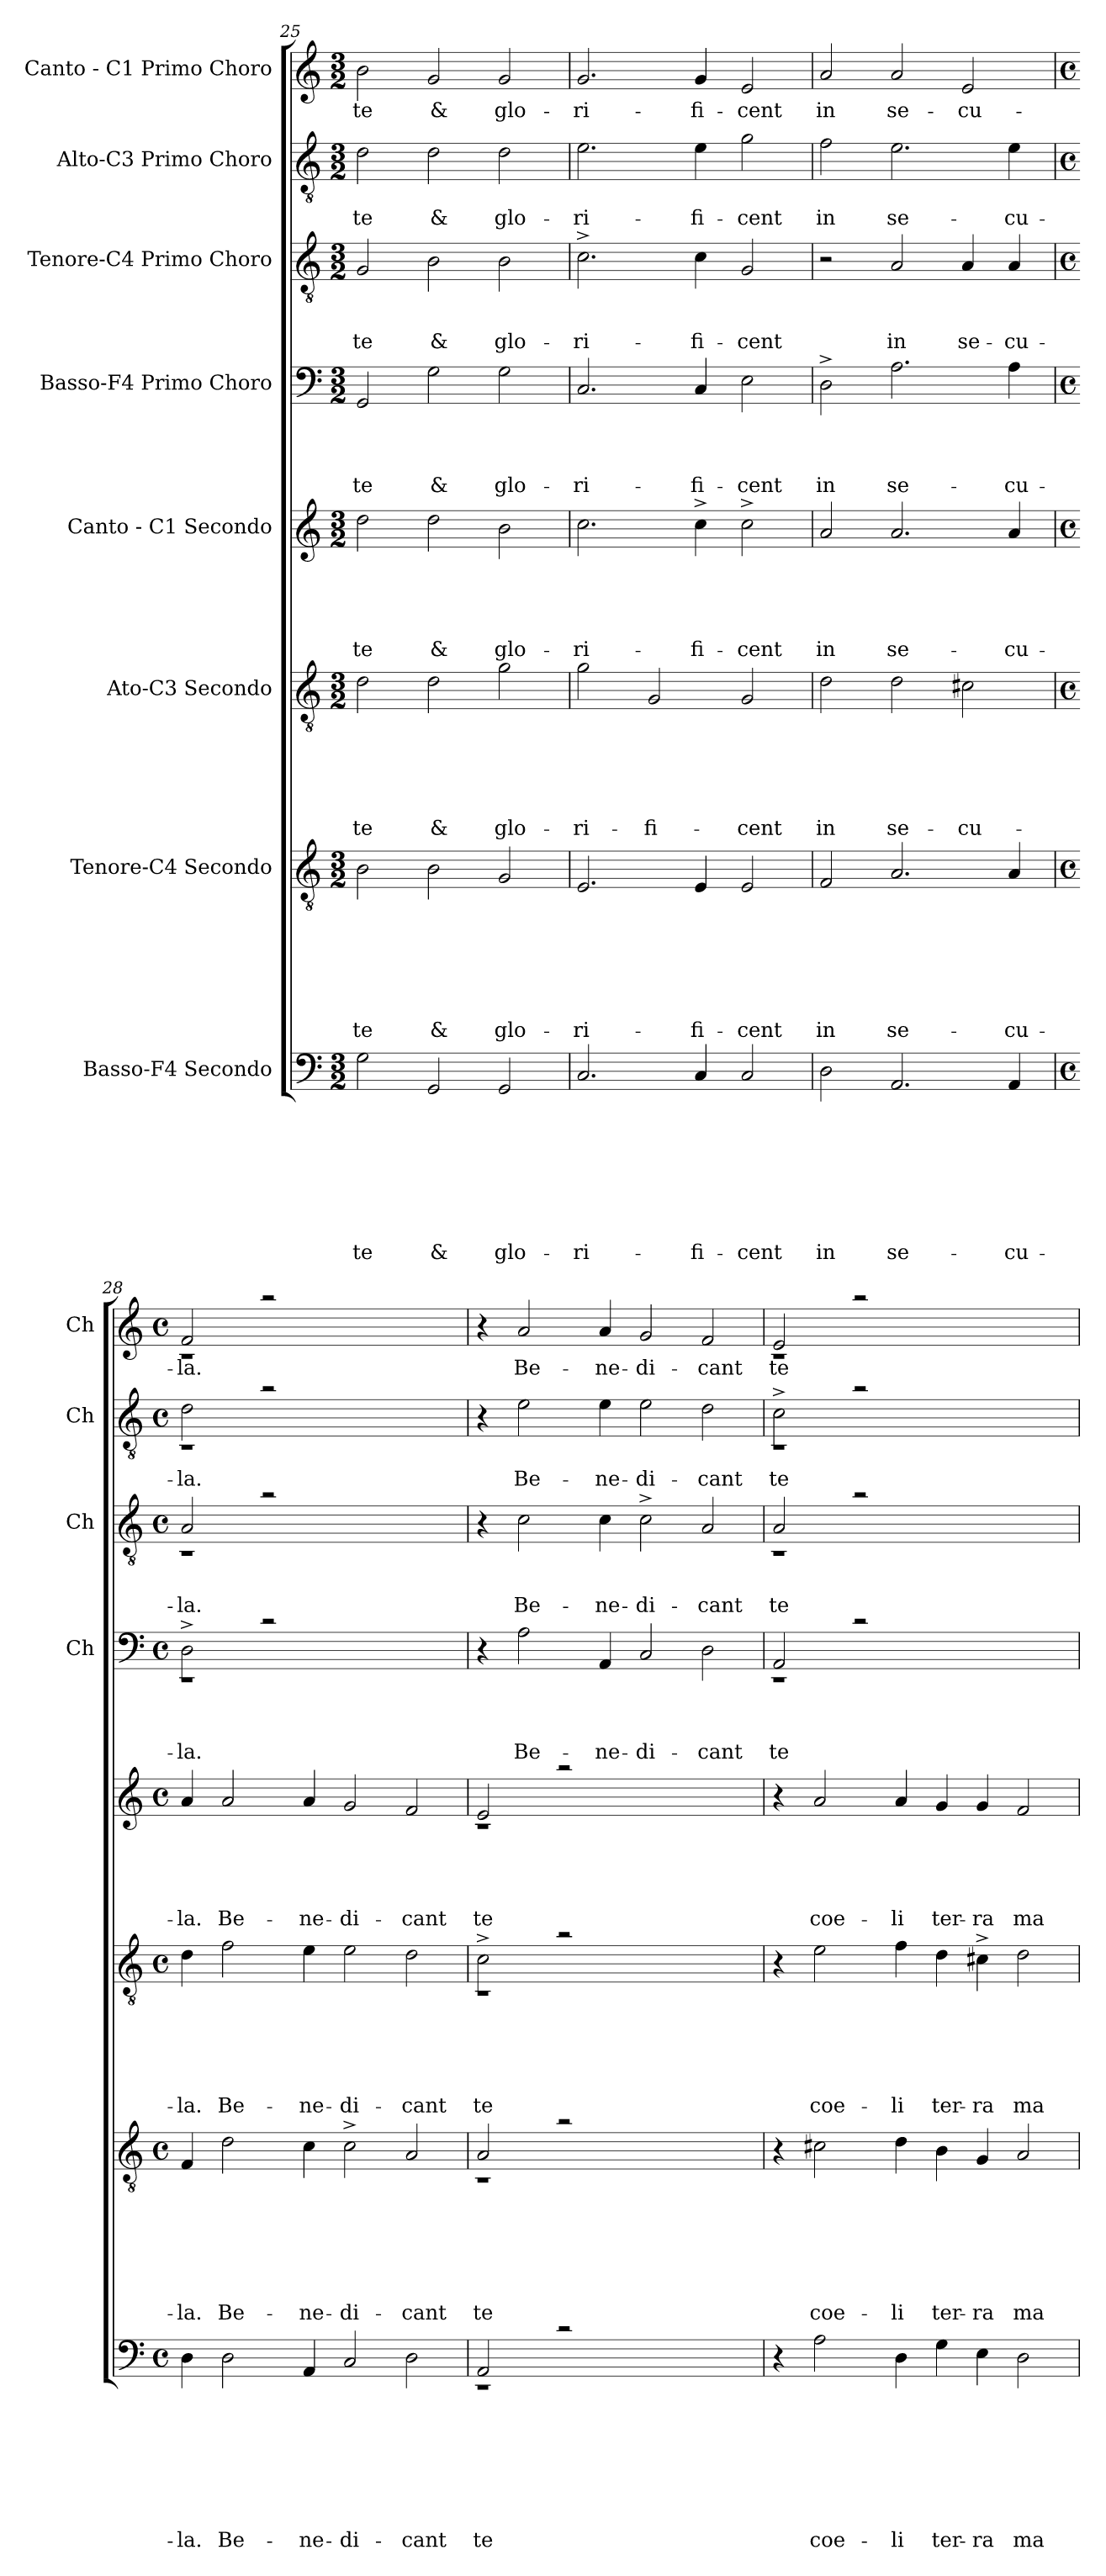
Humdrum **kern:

**kern	**text	**text	**text	**text	**text	**text	**text	**text	**kern	**text	**text	**text	**text	**text	**text	**text	**kern	**text	**text	**text	**text	**text	**text	**kern	**text	**text	**text	**text	**text	**kern	**text	**text	**text	**text	**kern	**text	**text	**text	**kern	**text	**text	**kern	**text
*part8	*part8	*part8	*part8	*part8	*part8	*part8	*part8	*part8	*part7	*part7	*part7	*part7	*part7	*part7	*part7	*part7	*part6	*part6	*part6	*part6	*part6	*part6	*part6	*part5	*part5	*part5	*part5	*part5	*part5	*part4	*part4	*part4	*part4	*part4	*part3	*part3	*part3	*part3	*part2	*part2	*part2	*part1	*part1
*staff8	*staff8	*staff8	*staff8	*staff8	*staff8	*staff8	*staff8	*staff8	*staff7	*staff7	*staff7	*staff7	*staff7	*staff7	*staff7	*staff7	*staff6	*staff6	*staff6	*staff6	*staff6	*staff6	*staff6	*staff5	*staff5	*staff5	*staff5	*staff5	*staff5	*staff4	*staff4	*staff4	*staff4	*staff4	*staff3	*staff3	*staff3	*staff3	*staff2	*staff2	*staff2	*staff1	*staff1
*I"Basso-F4 Secondo	*	*	*	*	*	*	*	*	*I"Tenore-C4 Secondo	*	*	*	*	*	*	*	*I"Ato-C3 Secondo	*	*	*	*	*	*	*I"Canto - C1 Secondo	*	*	*	*	*	*I"Basso-F4 Primo Choro	*	*	*	*	*I"Tenore-C4 Primo Choro	*	*	*	*I"Alto-C3 Primo Choro	*	*	*I"Canto - C1 Primo Choro	*
*	*	*	*	*	*	*	*	*	*	*	*	*	*	*	*	*	*	*	*	*	*	*	*	*	*	*	*	*	*	*I'Ch	*	*	*	*	*I'Ch	*	*	*	*I'Ch	*	*	*I'Ch	*
!!LO:PB:g=z
*clefF4	*	*	*	*	*	*	*	*	*clefGv2	*	*	*	*	*	*	*	*clefGv2	*	*	*	*	*	*	*clefG2	*	*	*	*	*	*clefF4	*	*	*	*	*clefGv2	*	*	*	*clefGv2	*	*	*clefG2	*
*k[]	*	*	*	*	*	*	*	*	*k[]	*	*	*	*	*	*	*	*k[]	*	*	*	*	*	*	*k[]	*	*	*	*	*	*k[]	*	*	*	*	*k[]	*	*	*	*k[]	*	*	*k[]	*
*C:	*	*	*	*	*	*	*	*	*C:	*	*	*	*	*	*	*	*C:	*	*	*	*	*	*	*C:	*	*	*	*	*	*C:	*	*	*	*	*C:	*	*	*	*C:	*	*	*C:	*
*M3/2	*	*	*	*	*	*	*	*	*M3/2	*	*	*	*	*	*	*	*M3/2	*	*	*	*	*	*	*M3/2	*	*	*	*	*	*M3/2	*	*	*	*	*M3/2	*	*	*	*M3/2	*	*	*M3/2	*
=25	=25	=25	=25	=25	=25	=25	=25	=25	=25	=25	=25	=25	=25	=25	=25	=25	=25	=25	=25	=25	=25	=25	=25	=25	=25	=25	=25	=25	=25	=25	=25	=25	=25	=25	=25	=25	=25	=25	=25	=25	=25	=25	=25
!	!	!	!	!	!	!	!	!LO:LY:b	!	!	!	!	!	!	!	!LO:LY:b	!	!	!	!	!	!	!LO:LY:b	!	!	!	!	!	!LO:LY:b	!	!	!	!	!LO:LY:b	!	!	!	!LO:LY:b	!	!	!LO:LY:b	!	!LO:LY:b
2G\	.	.	.	.	.	.	.	te	2B\	.	.	.	.	.	.	te	2d\	.	.	.	.	.	te	2dd\	.	.	.	.	te	2GG/	.	.	.	te	2G/	.	.	te	2d\	.	te	2b\	te
!	!	!	!	!	!	!	!	!LO:LY:b	!	!	!	!	!	!	!	!LO:LY:b	!	!	!	!	!	!	!LO:LY:b	!	!	!	!	!	!LO:LY:b	!	!	!	!	!LO:LY:b	!	!	!	!LO:LY:b	!	!	!LO:LY:b	!	!LO:LY:b
2GG/	.	.	.	.	.	.	.	&	2B\	.	.	.	.	.	.	&	2d\	.	.	.	.	.	&	2dd\	.	.	.	.	&	2G\	.	.	.	&	2B\	.	.	&	2d\	.	&	2g/	&
!	!	!	!	!	!	!	!	!LO:LY:b	!	!	!	!	!	!	!	!LO:LY:b	!	!	!	!	!	!	!LO:LY:b	!	!	!	!	!	!LO:LY:b	!	!	!	!	!LO:LY:b	!	!	!	!LO:LY:b	!	!	!LO:LY:b	!	!LO:LY:b
2GG/	.	.	.	.	.	.	.	glo-	2G/	.	.	.	.	.	.	glo-	2g\	.	.	.	.	.	glo-	2b\	.	.	.	.	glo-	2G\	.	.	.	glo-	2B\	.	.	glo-	2d\	.	glo-	2g/	glo-
=26	=26	=26	=26	=26	=26	=26	=26	=26	=26	=26	=26	=26	=26	=26	=26	=26	=26	=26	=26	=26	=26	=26	=26	=26	=26	=26	=26	=26	=26	=26	=26	=26	=26	=26	=26	=26	=26	=26	=26	=26	=26	=26	=26
!	!	!	!	!	!	!	!	!LO:LY:b	!	!	!	!	!	!	!	!LO:LY:b	!	!	!	!	!	!	!LO:LY:b	!	!	!	!	!	!LO:LY:b	!	!	!	!	!LO:LY:b	!	!	!	!LO:LY:b	!	!	!LO:LY:b	!	!LO:LY:b
2.C/	.	.	.	.	.	.	.	-ri-	2.E/	.	.	.	.	.	.	-ri-	2g\	.	.	.	.	.	-ri-	2.cc\	.	.	.	.	-ri-	2.C/	.	.	.	-ri-	2.c^>\	.	.	-ri-	2.e\	.	-ri-	2.g/	-ri-
!	!	!	!	!	!	!	!	!	!	!	!	!	!	!	!	!	!	!	!	!	!	!	!LO:LY:b	!	!	!	!	!	!	!	!	!	!	!	!	!	!	!	!	!	!	!	!
.	.	.	.	.	.	.	.	.	.	.	.	.	.	.	.	.	2G/	.	.	.	.	.	-fi-	.	.	.	.	.	.	.	.	.	.	.	.	.	.	.	.	.	.	.	.
!	!	!	!	!	!	!	!	!LO:LY:b	!	!	!	!	!	!	!	!LO:LY:b	!	!	!	!	!	!	!	!	!	!	!	!	!LO:LY:b	!	!	!	!	!LO:LY:b	!	!	!	!LO:LY:b	!	!	!LO:LY:b	!	!LO:LY:b
4C/	.	.	.	.	.	.	.	-fi-	4E/	.	.	.	.	.	.	-fi-	.	.	.	.	.	.	.	4cc^>\	.	.	.	.	-fi-	4C/	.	.	.	-fi-	4c\	.	.	-fi-	4e\	.	-fi-	4g/	-fi-
!	!	!	!	!	!	!	!	!LO:LY:b	!	!	!	!	!	!	!	!LO:LY:b	!	!	!	!	!	!	!LO:LY:b	!	!	!	!	!	!LO:LY:b	!	!	!	!	!LO:LY:b	!	!	!	!LO:LY:b	!	!	!LO:LY:b	!	!LO:LY:b
2C/	.	.	.	.	.	.	.	-cent	2E/	.	.	.	.	.	.	-cent	2G/	.	.	.	.	.	-cent	2cc^>\	.	.	.	.	-cent	2E\	.	.	.	-cent	2G/	.	.	-cent	2g\	.	-cent	2e/	-cent
=27	=27	=27	=27	=27	=27	=27	=27	=27	=27	=27	=27	=27	=27	=27	=27	=27	=27	=27	=27	=27	=27	=27	=27	=27	=27	=27	=27	=27	=27	=27	=27	=27	=27	=27	=27	=27	=27	=27	=27	=27	=27	=27	=27
!	!	!	!	!	!	!	!	!LO:LY:b	!	!	!	!	!	!	!	!LO:LY:b	!	!	!	!	!	!	!LO:LY:b	!	!	!	!	!	!LO:LY:b	!	!	!	!	!LO:LY:b	!	!	!	!	!	!	!LO:LY:b	!	!LO:LY:b
2D\	.	.	.	.	.	.	.	in	2F/	.	.	.	.	.	.	in	2d\	.	.	.	.	.	in	2a/	.	.	.	.	in	2D^>\	.	.	.	in	2r	.	.	.	2f\	.	in	2a/	in
!	!	!	!	!	!	!	!	!LO:LY:b	!	!	!	!	!	!	!	!LO:LY:b	!	!	!	!	!	!	!LO:LY:b	!	!	!	!	!	!LO:LY:b	!	!	!	!	!LO:LY:b	!	!	!	!LO:LY:b	!	!	!LO:LY:b	!	!LO:LY:b
2.AA/	.	.	.	.	.	.	.	se-	2.A/	.	.	.	.	.	.	se-	2d\	.	.	.	.	.	se-	2.a/	.	.	.	.	se-	2.A\	.	.	.	se-	2A/	.	.	in	2.e\	.	se-	2a/	se-
!	!	!	!	!	!	!	!	!	!	!	!	!	!	!	!	!	!	!	!	!	!	!	!LO:LY:b	!	!	!	!	!	!	!	!	!	!	!	!	!	!	!LO:LY:b	!	!	!	!	!LO:LY:b
.	.	.	.	.	.	.	.	.	.	.	.	.	.	.	.	.	2c#X\	.	.	.	.	.	-cu-	.	.	.	.	.	.	.	.	.	.	.	4A/	.	.	se-	.	.	.	2e/	-cu-
!	!	!	!	!	!	!	!	!LO:LY:b	!	!	!	!	!	!	!	!LO:LY:b	!	!	!	!	!	!	!	!	!	!	!	!	!LO:LY:b	!	!	!	!	!LO:LY:b	!	!	!	!LO:LY:b:rj	!	!	!LO:LY:b	!	!
4AA/	.	.	.	.	.	.	.	-cu-	4A/	.	.	.	.	.	.	-cu-	.	.	.	.	.	.	.	4a/	.	.	.	.	-cu-	4A\	.	.	.	-cu-	4A/	.	.	-cu-	4e\	.	-cu-	.	.
=28	=28	=28	=28	=28	=28	=28	=28	=28	=28	=28	=28	=28	=28	=28	=28	=28	=28	=28	=28	=28	=28	=28	=28	=28	=28	=28	=28	=28	=28	=28	=28	=28	=28	=28	=28	=28	=28	=28	=28	=28	=28	=28	=28
*M4/4	*	*	*	*	*	*	*	*	*M4/4	*	*	*	*	*	*	*	*M4/4	*	*	*	*	*	*	*M4/4	*	*	*	*	*	*M4/4	*	*	*	*	*M4/4	*	*	*	*M4/4	*	*	*M4/4	*
*met(c)	*	*	*	*	*	*	*	*	*met(c)	*	*	*	*	*	*	*	*met(c)	*	*	*	*	*	*	*met(c)	*	*	*	*	*	*met(c)	*	*	*	*	*met(c)	*	*	*	*met(c)	*	*	*met(c)	*
*	*	*	*	*	*	*	*	*	*	*	*	*	*	*	*	*	*	*	*	*	*	*	*	*	*	*	*	*	*	*^	*	*	*	*	*^	*	*	*	*^	*	*	*^	*
!	!	!	!	!	!	!	!	!LO:LY:b	!	!	!	!	!	!	!	!LO:LY:b	!	!	!	!	!	!	!LO:LY:b	!	!	!	!	!	!LO:LY:b	!	!LO:N:vis=1	!	!	!	!LO:LY:b	!	!LO:N:vis=1	!	!	!LO:LY:b	!	!LO:N:vis=1	!	!LO:LY:b	!	!LO:N:vis=1	!LO:LY:b
4D\	.	.	.	.	.	.	.	-la.	4F/	.	.	.	.	.	.	-la.	4d\	.	.	.	.	.	-la.	4a/	.	.	.	.	-la.	2D^<\	0rEE	.	.	.	-la.	2A/	0rC	.	.	-la.	2d\	0rC	.	-la.	2f/	0rc	-la.
!	!	!	!	!	!	!	!	!LO:LY:b	!	!	!	!	!	!	!	!LO:LY:b	!	!	!	!	!	!	!LO:LY:b	!	!	!	!	!	!LO:LY:b	!	!	!	!	!	!	!	!	!	!	!	!	!	!	!	!	!	!
2D\	.	.	.	.	.	.	.	Be-	2d\	.	.	.	.	.	.	Be-	2f\	.	.	.	.	.	Be-	2a/	.	.	.	.	Be-	.	.	.	.	.	.	.	.	.	.	.	.	.	.	.	.	.	.
.	.	.	.	.	.	.	.	.	.	.	.	.	.	.	.	.	.	.	.	.	.	.	.	.	.	.	.	.	.	2rc	.	.	.	.	.	2ra	.	.	.	.	2ra	.	.	.	2raa	.	.
!	!	!	!	!	!	!	!	!LO:LY:b	!	!	!	!	!	!	!	!LO:LY:b	!	!	!	!	!	!	!LO:LY:b	!	!	!	!	!	!LO:LY:b	!	!	!	!	!	!	!	!	!	!	!	!	!	!	!	!	!	!
4AA/	.	.	.	.	.	.	.	-ne-	4c\	.	.	.	.	.	.	-ne-	4e\	.	.	.	.	.	-ne-	4a/	.	.	.	.	-ne-	.	.	.	.	.	.	.	.	.	.	.	.	.	.	.	.	.	.
!	!	!	!	!	!	!	!	!LO:LY:b	!	!	!	!	!	!	!	!LO:LY:b	!	!	!	!	!	!	!LO:LY:b	!	!	!	!	!	!LO:LY:b	!	!	!	!	!	!	!	!	!	!	!	!	!	!	!	!	!	!
2C/	.	.	.	.	.	.	.	-di-	2c^>\	.	.	.	.	.	.	-di-	2e\	.	.	.	.	.	-di-	2g/	.	.	.	.	-di-	1ryy	.	.	.	.	.	1ryy	.	.	.	.	1ryy	.	.	.	1ryy	.	.
!	!	!	!	!	!	!	!	!LO:LY:b	!	!	!	!	!	!	!	!LO:LY:b	!	!	!	!	!	!	!LO:LY:b	!	!	!	!	!	!LO:LY:b	!	!	!	!	!	!	!	!	!	!	!	!	!	!	!	!	!	!
2D\	.	.	.	.	.	.	.	-cant	2A/	.	.	.	.	.	.	-cant	2d\	.	.	.	.	.	-cant	2f/	.	.	.	.	-cant	.	.	.	.	.	.	.	.	.	.	.	.	.	.	.	.	.	.
*	*	*	*	*	*	*	*	*	*	*	*	*	*	*	*	*	*	*	*	*	*	*	*	*	*	*	*	*	*	*v	*v	*	*	*	*	*	*	*	*	*	*v	*v	*	*	*v	*v	*
*	*	*	*	*	*	*	*	*	*	*	*	*	*	*	*	*	*	*	*	*	*	*	*	*	*	*	*	*	*	*	*	*	*	*	*v	*v	*	*	*	*	*	*	*	*
=29	=29	=29	=29	=29	=29	=29	=29	=29	=29	=29	=29	=29	=29	=29	=29	=29	=29	=29	=29	=29	=29	=29	=29	=29	=29	=29	=29	=29	=29	=29	=29	=29	=29	=29	=29	=29	=29	=29	=29	=29	=29	=29	=29
*^	*	*	*	*	*	*	*	*	*^	*	*	*	*	*	*	*	*^	*	*	*	*	*	*	*^	*	*	*	*	*	*	*	*	*	*	*	*	*	*	*	*	*	*	*
!	!LO:N:vis=1	!	!	!	!	!	!	!	!LO:LY:b	!	!LO:N:vis=1	!	!	!	!	!	!	!LO:LY:b	!	!LO:N:vis=1	!	!	!	!	!	!LO:LY:b	!	!LO:N:vis=1	!	!	!	!	!LO:LY:b	!	!	!	!	!	!	!	!	!	!	!	!	!	!
2AA/	0rEE	.	.	.	.	.	.	.	te	2A/	0rC	.	.	.	.	.	.	te	2c^<\	0rC	.	.	.	.	.	te	2e/	0rc	.	.	.	.	te	4r	.	.	.	.	4r	.	.	.	4r	.	.	4r	.
!	!	!	!	!	!	!	!	!	!	!	!	!	!	!	!	!	!	!	!	!	!	!	!	!	!	!	!	!	!	!	!	!	!	!	!	!	!	!LO:LY:b	!	!	!	!LO:LY:b	!	!	!LO:LY:b	!	!LO:LY:b
.	.	.	.	.	.	.	.	.	.	.	.	.	.	.	.	.	.	.	.	.	.	.	.	.	.	.	.	.	.	.	.	.	.	2A\	.	.	.	Be-	2c\	.	.	Be-	2e\	.	Be-	2a/	Be-
2rc	.	.	.	.	.	.	.	.	.	2ra	.	.	.	.	.	.	.	.	2ra	.	.	.	.	.	.	.	2raa	.	.	.	.	.	.	.	.	.	.	.	.	.	.	.	.	.	.	.	.
!	!	!	!	!	!	!	!	!	!	!	!	!	!	!	!	!	!	!	!	!	!	!	!	!	!	!	!	!	!	!	!	!	!	!	!	!	!	!LO:LY:b	!	!	!	!LO:LY:b	!	!	!LO:LY:b	!	!LO:LY:b
.	.	.	.	.	.	.	.	.	.	.	.	.	.	.	.	.	.	.	.	.	.	.	.	.	.	.	.	.	.	.	.	.	.	4AA/	.	.	.	-ne-	4c\	.	.	-ne-	4e\	.	-ne-	4a/	-ne-
!	!	!	!	!	!	!	!	!	!	!	!	!	!	!	!	!	!	!	!	!	!	!	!	!	!	!	!	!	!	!	!	!	!	!	!	!	!	!LO:LY:b:rj	!	!	!	!LO:LY:b:rj	!	!	!LO:LY:b:rj	!	!LO:LY:b:rj
1ryy	.	.	.	.	.	.	.	.	.	1ryy	.	.	.	.	.	.	.	.	1ryy	.	.	.	.	.	.	.	1ryy	.	.	.	.	.	.	2C/	.	.	.	-di-	2c^>\	.	.	-di-	2e\	.	-di-	2g/	-di-
!	!	!	!	!	!	!	!	!	!	!	!	!	!	!	!	!	!	!	!	!	!	!	!	!	!	!	!	!	!	!	!	!	!	!	!	!	!	!LO:LY:b	!	!	!	!LO:LY:b	!	!	!LO:LY:b	!	!LO:LY:b
.	.	.	.	.	.	.	.	.	.	.	.	.	.	.	.	.	.	.	.	.	.	.	.	.	.	.	.	.	.	.	.	.	.	2D\	.	.	.	-cant	2A/	.	.	-cant	2d\	.	-cant	2f/	-cant
*v	*v	*	*	*	*	*	*	*	*	*	*	*	*	*	*	*	*	*	*v	*v	*	*	*	*	*	*	*v	*v	*	*	*	*	*	*	*	*	*	*	*	*	*	*	*	*	*	*	*
*	*	*	*	*	*	*	*	*	*v	*v	*	*	*	*	*	*	*	*	*	*	*	*	*	*	*	*	*	*	*	*	*	*	*	*	*	*	*	*	*	*	*	*	*	*
=30	=30	=30	=30	=30	=30	=30	=30	=30	=30	=30	=30	=30	=30	=30	=30	=30	=30	=30	=30	=30	=30	=30	=30	=30	=30	=30	=30	=30	=30	=30	=30	=30	=30	=30	=30	=30	=30	=30	=30	=30	=30	=30	=30
*	*	*	*	*	*	*	*	*	*	*	*	*	*	*	*	*	*	*	*	*	*	*	*	*	*	*	*	*	*	*^	*	*	*	*	*^	*	*	*	*^	*	*	*^	*
!	!	!	!	!	!	!	!	!	!	!	!	!	!	!	!	!	!	!	!	!	!	!	!	!	!	!	!	!	!	!	!LO:N:vis=1	!	!	!	!LO:LY:b	!	!LO:N:vis=1	!	!	!LO:LY:b	!	!LO:N:vis=1	!	!LO:LY:b	!	!LO:N:vis=1	!LO:LY:b
4r	.	.	.	.	.	.	.	.	4r	.	.	.	.	.	.	.	4r	.	.	.	.	.	.	4r	.	.	.	.	.	2AA/	0rEE	.	.	.	te	2A/	0rC	.	.	te	2c^<\	0rC	.	te	2e/	0rc	te
!	!	!	!	!	!	!	!	!LO:LY:b	!	!	!	!	!	!	!	!LO:LY:b	!	!	!	!	!	!	!LO:LY:b	!	!	!	!	!	!LO:LY:b	!	!	!	!	!	!	!	!	!	!	!	!	!	!	!	!	!	!
2A\	.	.	.	.	.	.	.	coe-	2c#X\	.	.	.	.	.	.	coe-	2e\	.	.	.	.	.	coe-	2a/	.	.	.	.	coe-	.	.	.	.	.	.	.	.	.	.	.	.	.	.	.	.	.	.
.	.	.	.	.	.	.	.	.	.	.	.	.	.	.	.	.	.	.	.	.	.	.	.	.	.	.	.	.	.	2rc	.	.	.	.	.	2ra	.	.	.	.	2ra	.	.	.	2raa	.	.
!	!	!	!	!	!	!	!	!LO:LY:b	!	!	!	!	!	!	!	!LO:LY:b	!	!	!	!	!	!	!LO:LY:b	!	!	!	!	!	!LO:LY:b	!	!	!	!	!	!	!	!	!	!	!	!	!	!	!	!	!	!
4D\	.	.	.	.	.	.	.	-li	4d\	.	.	.	.	.	.	-li	4f\	.	.	.	.	.	-li	4a/	.	.	.	.	-li	.	.	.	.	.	.	.	.	.	.	.	.	.	.	.	.	.	.
!	!	!	!	!	!	!	!	!LO:LY:b	!	!	!	!	!	!	!	!LO:LY:b	!	!	!	!	!	!	!LO:LY:b	!	!	!	!	!	!LO:LY:b	!	!	!	!	!	!	!	!	!	!	!	!	!	!	!	!	!	!
4G\	.	.	.	.	.	.	.	ter-	4B\	.	.	.	.	.	.	ter-	4d\	.	.	.	.	.	ter-	4g/	.	.	.	.	ter-	1ryy	.	.	.	.	.	1ryy	.	.	.	.	1ryy	.	.	.	1ryy	.	.
!	!	!	!	!	!	!	!	!LO:LY:b	!	!	!	!	!	!	!	!LO:LY:b	!	!	!	!	!	!	!LO:LY:b	!	!	!	!	!	!LO:LY:b	!	!	!	!	!	!	!	!	!	!	!	!	!	!	!	!	!	!
4E\	.	.	.	.	.	.	.	-ra	4G/	.	.	.	.	.	.	-ra	4c#X^>\	.	.	.	.	.	-ra	4g/	.	.	.	.	-ra	.	.	.	.	.	.	.	.	.	.	.	.	.	.	.	.	.	.
!	!	!	!	!	!	!	!	!LO:LY:b	!	!	!	!	!	!	!	!LO:LY:b	!	!	!	!	!	!	!LO:LY:b	!	!	!	!	!	!LO:LY:b	!	!	!	!	!	!	!	!	!	!	!	!	!	!	!	!	!	!
2D\	.	.	.	.	.	.	.	ma-	2A/	.	.	.	.	.	.	ma-	2d\	.	.	.	.	.	ma-	2f/	.	.	.	.	ma-	.	.	.	.	.	.	.	.	.	.	.	.	.	.	.	.	.	.
*	*	*	*	*	*	*	*	*	*	*	*	*	*	*	*	*	*	*	*	*	*	*	*	*	*	*	*	*	*	*v	*v	*	*	*	*	*	*	*	*	*	*v	*v	*	*	*v	*v	*
*	*	*	*	*	*	*	*	*	*	*	*	*	*	*	*	*	*	*	*	*	*	*	*	*	*	*	*	*	*	*	*	*	*	*	*v	*v	*	*	*	*	*	*	*	*
=	=	=	=	=	=	=	=	=	=	=	=	=	=	=	=	=	=	=	=	=	=	=	=	=	=	=	=	=	=	=	=	=	=	=	=	=	=	=	=	=	=	=	=
*-	*-	*-	*-	*-	*-	*-	*-	*-	*-	*-	*-	*-	*-	*-	*-	*-	*-	*-	*-	*-	*-	*-	*-	*-	*-	*-	*-	*-	*-	*-	*-	*-	*-	*-	*-	*-	*-	*-	*-	*-	*-	*-	*-
